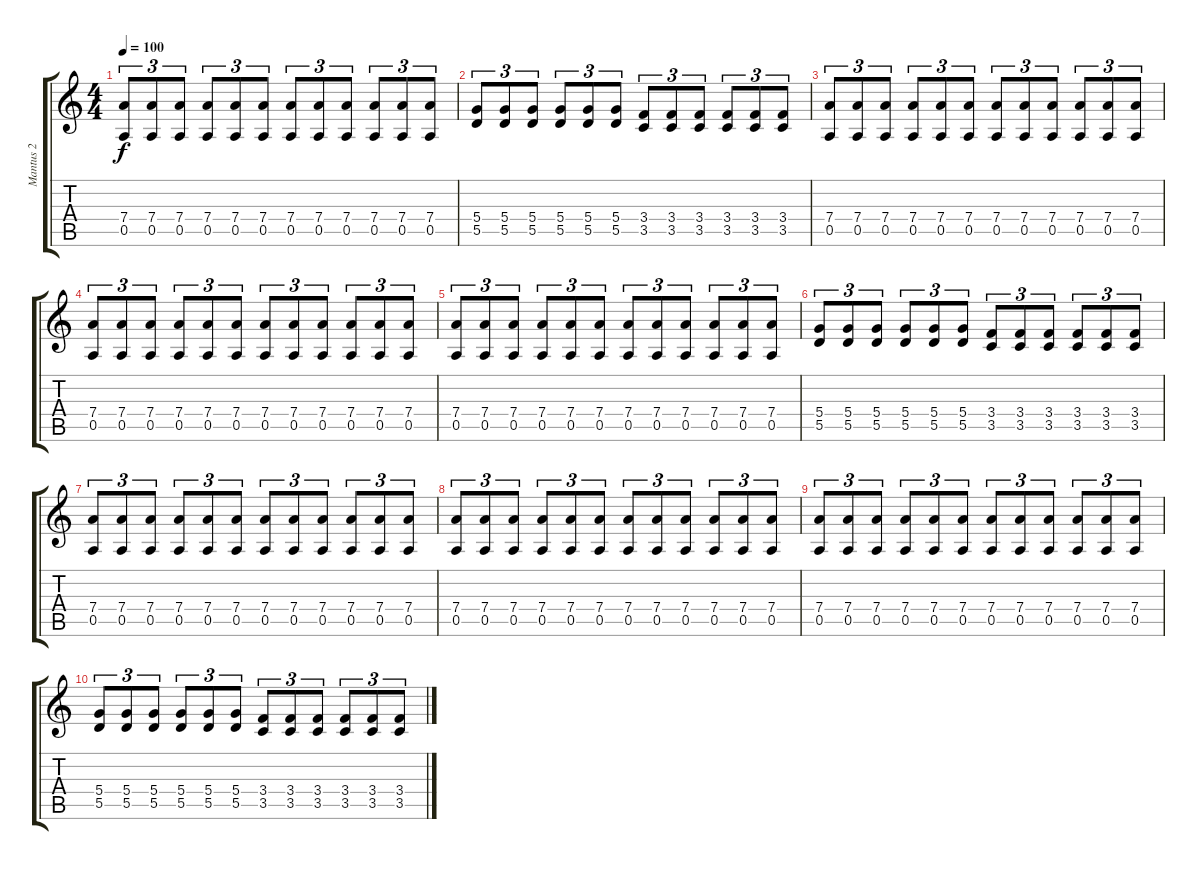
\track ("Mantus 2" "Mantus 2") {instrument distortionguitar}
\staff {score tabs}
\tuning (E4 B3 G3 D3 A2 E2) {hide}
\ts (4 4)
\tempo 100
\clef g2
\ks c
(7.4 0.5).8{tu (3 2) dy f} (7.4 0.5).8{tu (3 2)} (7.4 0.5).8{tu (3 2)} (7.4 0.5).8{tu (3 2)} (7.4 0.5).8{tu (3 2)} (7.4 0.5).8{tu (3 2)} (7.4 0.5).8{tu (3 2)} (7.4 0.5).8{tu (3 2)} (7.4 0.5).8{tu (3 2)} (7.4 0.5).8{tu (3 2)} (7.4 0.5).8{tu (3 2)} (7.4 0.5).8{tu (3 2)} |
(5.4 5.5).8{tu (3 2)} (5.4 5.5).8{tu (3 2)} (5.4 5.5).8{tu (3 2)} (5.4 5.5).8{tu (3 2)} (5.4 5.5).8{tu (3 2)} (5.4 5.5).8{tu (3 2)} (3.4 3.5).8{tu (3 2)} (3.4 3.5).8{tu (3 2)} (3.4 3.5).8{tu (3 2)} (3.4 3.5).8{tu (3 2)} (3.4 3.5).8{tu (3 2)} (3.4 3.5).8{tu (3 2)} |
(7.4 0.5).8{tu (3 2)} (7.4 0.5).8{tu (3 2)} (7.4 0.5).8{tu (3 2)} (7.4 0.5).8{tu (3 2)} (7.4 0.5).8{tu (3 2)} (7.4 0.5).8{tu (3 2)} (7.4 0.5).8{tu (3 2)} (7.4 0.5).8{tu (3 2)} (7.4 0.5).8{tu (3 2)} (7.4 0.5).8{tu (3 2)} (7.4 0.5).8{tu (3 2)} (7.4 0.5).8{tu (3 2)} |
(7.4 0.5).8{tu (3 2)} (7.4 0.5).8{tu (3 2)} (7.4 0.5).8{tu (3 2)} (7.4 0.5).8{tu (3 2)} (7.4 0.5).8{tu (3 2)} (7.4 0.5).8{tu (3 2)} (7.4 0.5).8{tu (3 2)} (7.4 0.5).8{tu (3 2)} (7.4 0.5).8{tu (3 2)} (7.4 0.5).8{tu (3 2)} (7.4 0.5).8{tu (3 2)} (7.4 0.5).8{tu (3 2)} |
(7.4 0.5).8{tu (3 2)} (7.4 0.5).8{tu (3 2)} (7.4 0.5).8{tu (3 2)} (7.4 0.5).8{tu (3 2)} (7.4 0.5).8{tu (3 2)} (7.4 0.5).8{tu (3 2)} (7.4 0.5).8{tu (3 2)} (7.4 0.5).8{tu (3 2)} (7.4 0.5).8{tu (3 2)} (7.4 0.5).8{tu (3 2)} (7.4 0.5).8{tu (3 2)} (7.4 0.5).8{tu (3 2)} |
(5.4 5.5).8{tu (3 2)} (5.4 5.5).8{tu (3 2)} (5.4 5.5).8{tu (3 2)} (5.4 5.5).8{tu (3 2)} (5.4 5.5).8{tu (3 2)} (5.4 5.5).8{tu (3 2)} (3.4 3.5).8{tu (3 2)} (3.4 3.5).8{tu (3 2)} (3.4 3.5).8{tu (3 2)} (3.4 3.5).8{tu (3 2)} (3.4 3.5).8{tu (3 2)} (3.4 3.5).8{tu (3 2)} |
(7.4 0.5).8{tu (3 2)} (7.4 0.5).8{tu (3 2)} (7.4 0.5).8{tu (3 2)} (7.4 0.5).8{tu (3 2)} (7.4 0.5).8{tu (3 2)} (7.4 0.5).8{tu (3 2)} (7.4 0.5).8{tu (3 2)} (7.4 0.5).8{tu (3 2)} (7.4 0.5).8{tu (3 2)} (7.4 0.5).8{tu (3 2)} (7.4 0.5).8{tu (3 2)} (7.4 0.5).8{tu (3 2)} |
(7.4 0.5).8{tu (3 2)} (7.4 0.5).8{tu (3 2)} (7.4 0.5).8{tu (3 2)} (7.4 0.5).8{tu (3 2)} (7.4 0.5).8{tu (3 2)} (7.4 0.5).8{tu (3 2)} (7.4 0.5).8{tu (3 2)} (7.4 0.5).8{tu (3 2)} (7.4 0.5).8{tu (3 2)} (7.4 0.5).8{tu (3 2)} (7.4 0.5).8{tu (3 2)} (7.4 0.5).8{tu (3 2)} |
(7.4 0.5).8{tu (3 2)} (7.4 0.5).8{tu (3 2)} (7.4 0.5).8{tu (3 2)} (7.4 0.5).8{tu (3 2)} (7.4 0.5).8{tu (3 2)} (7.4 0.5).8{tu (3 2)} (7.4 0.5).8{tu (3 2)} (7.4 0.5).8{tu (3 2)} (7.4 0.5).8{tu (3 2)} (7.4 0.5).8{tu (3 2)} (7.4 0.5).8{tu (3 2)} (7.4 0.5).8{tu (3 2)} |
(5.4 5.5).8{tu (3 2)} (5.4 5.5).8{tu (3 2)} (5.4 5.5).8{tu (3 2)} (5.4 5.5).8{tu (3 2)} (5.4 5.5).8{tu (3 2)} (5.4 5.5).8{tu (3 2)} (3.4 3.5).8{tu (3 2)} (3.4 3.5).8{tu (3 2)} (3.4 3.5).8{tu (3 2)} (3.4 3.5).8{tu (3 2)} (3.4 3.5).8{tu (3 2)} (3.4 3.5).8{tu (3 2)}
